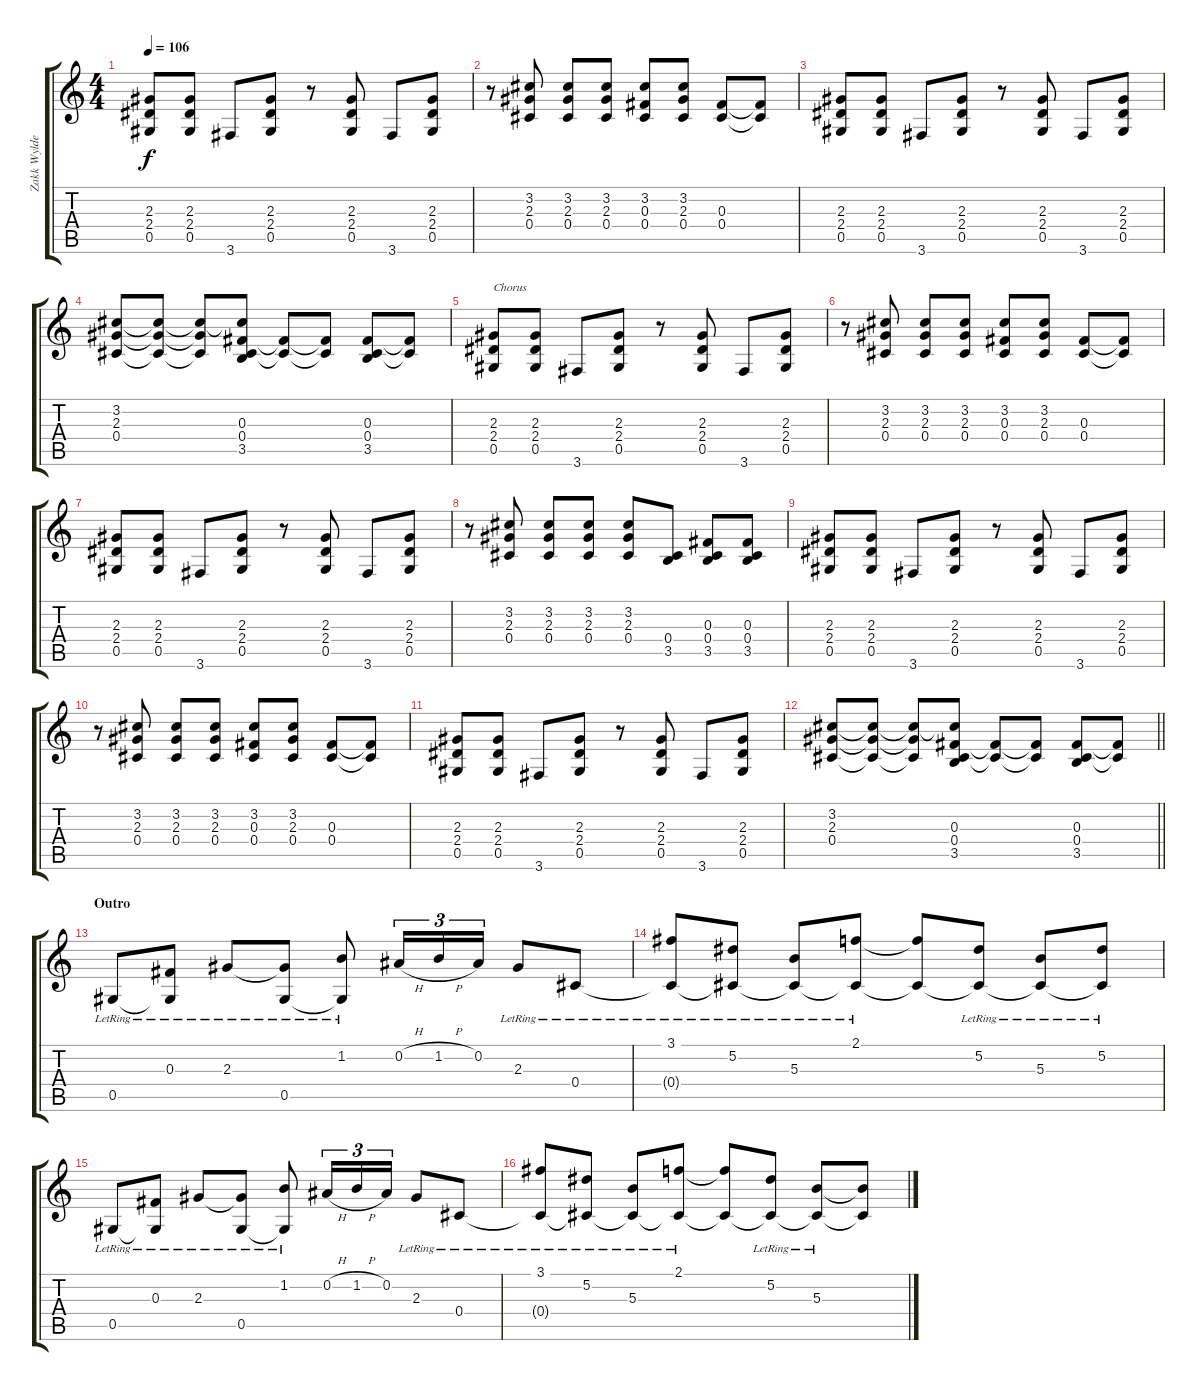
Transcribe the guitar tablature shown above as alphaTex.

\track ("Zakk Wylde (ACOUSTIC)" "Zakk Wylde") {instrument acousticguitarsteel}
\staff {score tabs}
\tuning (Eb4 Bb3 Gb3 Db3 Ab2 Eb2) {hide}
\ts (4 4)
\tempo 106
\clef g2
\ks c
(2.3 2.4 0.5).8{dy f} (2.3 2.4 0.5).8 3.6.8 (2.3 2.4 0.5).8 r.8 (2.3 2.4 0.5).8 3.6.8 (2.3 2.4 0.5).8 |
r.8 (3.2 2.3 0.4).8 (3.2 2.3 0.4).8 (3.2 2.3 0.4).8 (3.2 0.3 0.4).8 (3.2 2.3 0.4).8 (0.3 0.4).8 (0.3{t} 0.4{t}).8 |
(2.3 2.4 0.5).8 (2.3 2.4 0.5).8 3.6.8 (2.3 2.4 0.5).8 r.8 (2.3 2.4 0.5).8 3.6.8 (2.3 2.4 0.5).8 |
(3.2 2.3 0.4).8 (3.2{t} 2.3{t} 0.4{t}).8 (3.2{t} 2.3{t} 0.4{t}).8 (3.2{t} 0.3 0.4 3.5).8 (0.3{t} 0.4{t}).8 (0.3{t} 0.4{t}).8 (0.3 0.4 3.5).8 (0.3{t} 0.4{t}).8 |
(2.3 2.4 0.5).8{txt "Chorus"} (2.3 2.4 0.5).8 3.6.8 (2.3 2.4 0.5).8 r.8 (2.3 2.4 0.5).8 3.6.8 (2.3 2.4 0.5).8 |
r.8 (3.2 2.3 0.4).8 (3.2 2.3 0.4).8 (3.2 2.3 0.4).8 (3.2 0.3 0.4).8 (3.2 2.3 0.4).8 (0.3 0.4).8 (0.3{t} 0.4{t}).8 |
(2.3 2.4 0.5).8 (2.3 2.4 0.5).8 3.6.8 (2.3 2.4 0.5).8 r.8 (2.3 2.4 0.5).8 3.6.8 (2.3 2.4 0.5).8 |
r.8 (3.2 2.3 0.4).8 (3.2 2.3 0.4).8 (3.2 2.3 0.4).8 (3.2 2.3 0.4).8 (0.4 3.5).8 (0.3 0.4 3.5).8 (0.3 0.4 3.5).8 |
(2.3 2.4 0.5).8 (2.3 2.4 0.5).8 3.6.8 (2.3 2.4 0.5).8 r.8 (2.3 2.4 0.5).8 3.6.8 (2.3 2.4 0.5).8 |
r.8 (3.2 2.3 0.4).8 (3.2 2.3 0.4).8 (3.2 2.3 0.4).8 (3.2 0.3 0.4).8 (3.2 2.3 0.4).8 (0.3 0.4).8 (0.3{t} 0.4{t}).8 |
(2.3 2.4 0.5).8 (2.3 2.4 0.5).8 3.6.8 (2.3 2.4 0.5).8 r.8 (2.3 2.4 0.5).8 3.6.8 (2.3 2.4 0.5).8 |
\barLineRight lightlight
(3.2 2.3 0.4).8 (3.2{t} 2.3{t} 0.4{t}).8 (3.2{t} 2.3{t} 0.4{t}).8 (3.2{t} 0.3 0.4 3.5).8 (0.3{t} 0.4{t}).8 (0.3{t} 0.4{t}).8 (0.3 0.4 3.5).8 (0.3{t} 0.4{t}).8 |
\section ("" "Outro")
0.5{lr}.8 (0.3{lr} 0.5{t}).8 2.3{lr}.8 (2.3{t} 0.5{lr}).8 (1.2{lr} 0.5{t}).8 0.2{h}.16{tu (3 2)} 1.2{h}.16{tu (3 2)} 0.2.16{tu (3 2)} 2.3{lr}.8 0.4{lr}.8 |
(3.1{lr} 0.4{t}).8 (5.2{lr} 0.4{t}).8 (5.3{lr} 0.4{t}).8 (2.1{lr} 0.4{t}).8 (2.1{t} 0.4{t}).8 (5.2{lr} 0.4{t}).8 (5.3{lr} 0.4{t}).8 (5.2{lr} 0.4{t}).8 |
0.5{lr}.8 (0.3{lr} 0.5{t}).8 2.3{lr}.8 (2.3{t} 0.5{lr}).8 (1.2{lr} 0.5{t}).8 0.2{h}.16{tu (3 2)} 1.2{h}.16{tu (3 2)} 0.2.16{tu (3 2)} 2.3{lr}.8 0.4{lr}.8 |
(3.1{lr} 0.4{t}).8 (5.2{lr} 0.4{t}).8 (5.3{lr} 0.4{t}).8 (2.1{lr} 0.4{t}).8 (2.1{t} 0.4{t}).8 (5.2{lr} 0.4{t}).8 (5.3{lr} 0.4{t}).8 (5.3{t} 0.4{t}).8
